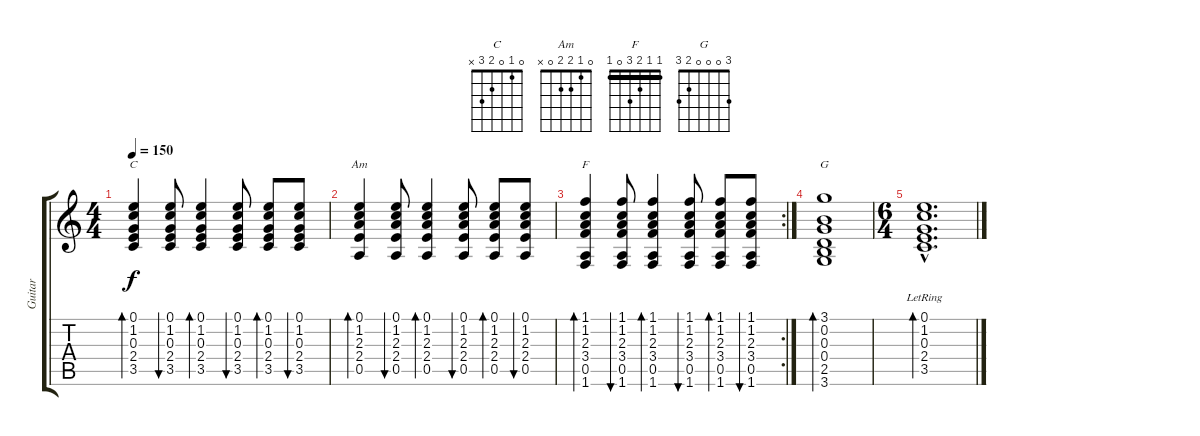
\track ("Guitar" "Guitar") {instrument acousticguitarsteel}
\staff {score tabs}
\tuning (E4 B3 G3 D3 A2 E2) {hide}
\chord ("C" 0 1 0 2 3 x)
\chord ("Am" 0 1 2 2 0 x)
\chord ("F" 1 1 2 3 0 1) {barre 1}
\chord ("G" 3 0 0 0 2 3)
\ts (4 4)
\tempo 150
\clef g2
\ks c
(0.1 1.2 0.3 2.4 3.5).4{bd 30 ch "C" dy f} (0.1 1.2 0.3 2.4 3.5).8{bu 60} (0.1 1.2 0.3 2.4 3.5).4{bd 60} (0.1 1.2 0.3 2.4 3.5).8{bu 60} (0.1 1.2 0.3 2.4 3.5).8{bd 60} (0.1 1.2 0.3 2.4 3.5).8{bu 60} |
(0.1 1.2 2.3 2.4 0.5).4{bd 30 ch "Am"} (0.1 1.2 2.3 2.4 0.5).8{bu 30} (0.1 1.2 2.3 2.4 0.5).4{bd 30} (0.1 1.2 2.3 2.4 0.5).8{bu 30} (0.1 1.2 2.3 2.4 0.5).8{bd 30} (0.1 1.2 2.3 2.4 0.5).8{bu 30} |
\rc 2
(1.1 1.2 2.3 3.4 0.5 1.6).4{bd 30 ch "F"} (1.1 1.2 2.3 3.4 0.5 1.6).8{bu 30} (1.1 1.2 2.3 3.4 0.5 1.6).4{bd 30} (1.1 1.2 2.3 3.4 0.5 1.6).8{bu 30} (1.1 1.2 2.3 3.4 0.5 1.6).8{bd 30} (1.1 1.2 2.3 3.4 0.5 1.6).8{bu 30} |
(3.1 0.2 0.3 0.4 2.5 3.6).1{bd 30 ch "G"} |
\ts (6 4)
(0.1{hac lr} 1.2{hac} 0.3{hac} 2.4{hac} 3.5{hac}).1{d bd 30}
